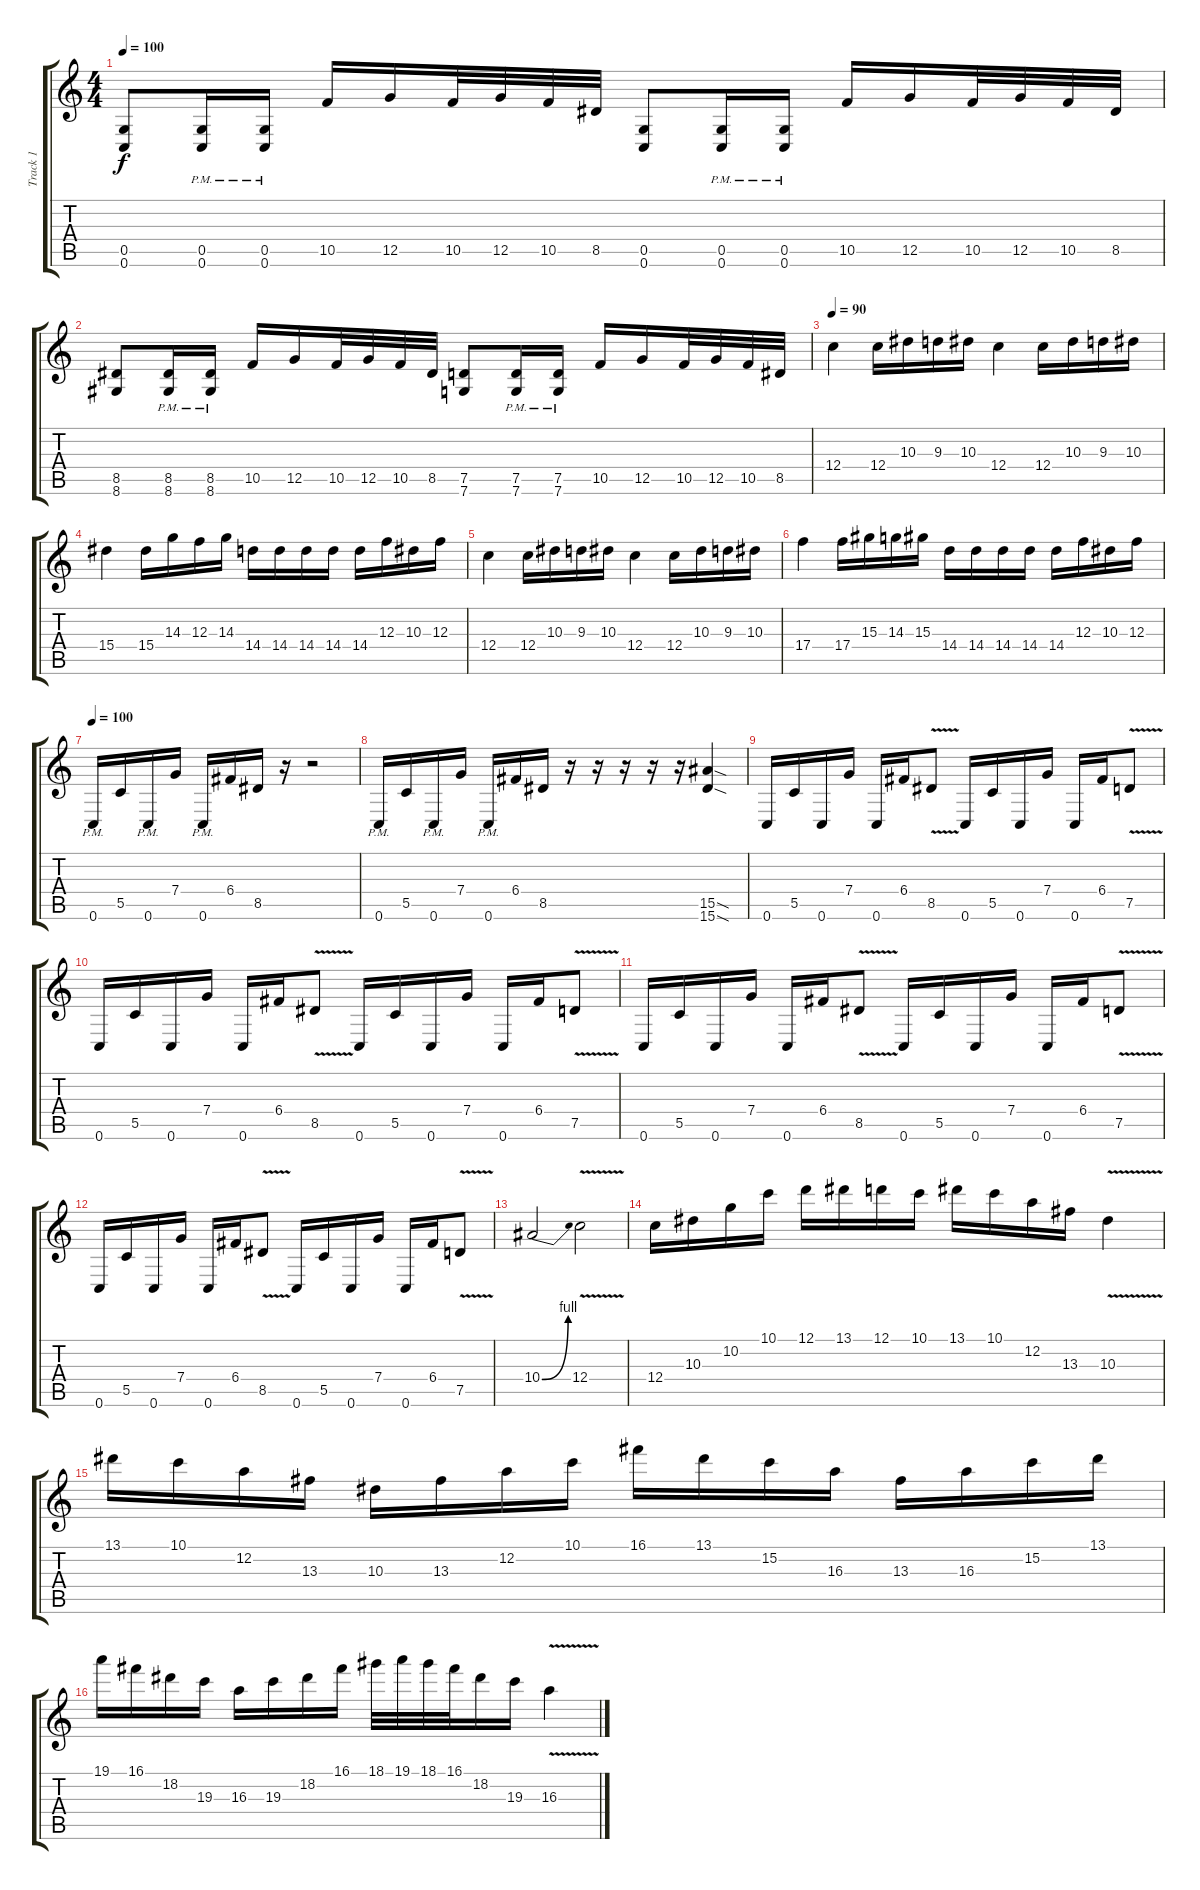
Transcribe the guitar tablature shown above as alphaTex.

\track ("Track 1" "Track 1") {instrument acousticguitarsteel}
\staff {score tabs}
\tuning (D4 A3 F3 C3 G2 C2) {hide}
\ts (4 4)
\tempo 100
\clef g2
\ks c
(0.5 0.6).8{dy f} (0.5{pm} 0.6{pm}).16 (0.5{pm} 0.6{pm}).16 10.5.16 12.5.16 10.5.32 12.5.32 10.5.32 8.5.32 (0.5 0.6).8 (0.5{pm} 0.6{pm}).16 (0.5{pm} 0.6{pm}).16 10.5.16 12.5.16 10.5.32 12.5.32 10.5.32 8.5.32 |
(8.5 8.6).8 (8.5{pm} 8.6{pm}).16 (8.5{pm} 8.6{pm}).16 10.5.16 12.5.16 10.5.32 12.5.32 10.5.32 8.5.32 (7.5 7.6).8 (7.5{pm} 7.6{pm}).16 (7.5{pm} 7.6{pm}).16 10.5.16 12.5.16 10.5.32 12.5.32 10.5.32 8.5.32 |
\tempo 90
12.4.4 12.4.16 10.3.16 9.3.16 10.3.16 12.4.4 12.4.16 10.3.16 9.3.16 10.3.16 |
15.4.4 15.4.16 14.3.16 12.3.16 14.3.16 14.4.16 14.4.16 14.4.16 14.4.16 14.4.16 12.3.16 10.3.16 12.3.16 |
12.4.4 12.4.16 10.3.16 9.3.16 10.3.16 12.4.4 12.4.16 10.3.16 9.3.16 10.3.16 |
17.4.4 17.4.16 15.3.16 14.3.16 15.3.16 14.4.16 14.4.16 14.4.16 14.4.16 14.4.16 12.3.16 10.3.16 12.3.16 |
\tempo 100
0.6{pm}.16 5.5.16 0.6{pm}.16 7.4.16 0.6{pm}.16 6.4.16 8.5.16 r.16 r.2 |
0.6{pm}.16 5.5.16 0.6{pm}.16 7.4.16 0.6{pm}.16 6.4.16 8.5.16 r.16 r.16 r.16 r.16 r.16 (15.5{sod} 15.6{sod}).4 |
0.6.16 5.5.16 0.6.16 7.4.16 0.6.16 6.4.16 8.5{v}.8 0.6.16 5.5.16 0.6.16 7.4.16 0.6.16 6.4.16 7.5{v}.8 |
0.6.16 5.5.16 0.6.16 7.4.16 0.6.16 6.4.16 8.5{v}.8 0.6.16 5.5.16 0.6.16 7.4.16 0.6.16 6.4.16 7.5{v}.8 |
0.6.16 5.5.16 0.6.16 7.4.16 0.6.16 6.4.16 8.5{v}.8 0.6.16 5.5.16 0.6.16 7.4.16 0.6.16 6.4.16 7.5{v}.8 |
0.6.16 5.5.16 0.6.16 7.4.16 0.6.16 6.4.16 8.5{v}.8 0.6.16 5.5.16 0.6.16 7.4.16 0.6.16 6.4.16 7.5{v}.8 |
10.4{be (bend 0 0 60 4)}.2 12.4{v}.2 |
12.4.16 10.3.16 10.2.16 10.1.16 12.1.16 13.1.16 12.1.16 10.1.16 13.1.16 10.1.16 12.2.16 13.3.16 10.3{v}.4 |
13.1.16 10.1.16 12.2.16 13.3.16 10.3.16 13.3.16 12.2.16 10.1.16 16.1.16 13.1.16 15.2.16 16.3.16 13.3.16 16.3.16 15.2.16 13.1.16 |
19.1.16 16.1.16 18.2.16 19.3.16 16.3.16 19.3.16 18.2.16 16.1.16 18.1.32 19.1.32 18.1.32 16.1.32 18.2.16 19.3.16 16.3{v}.4
